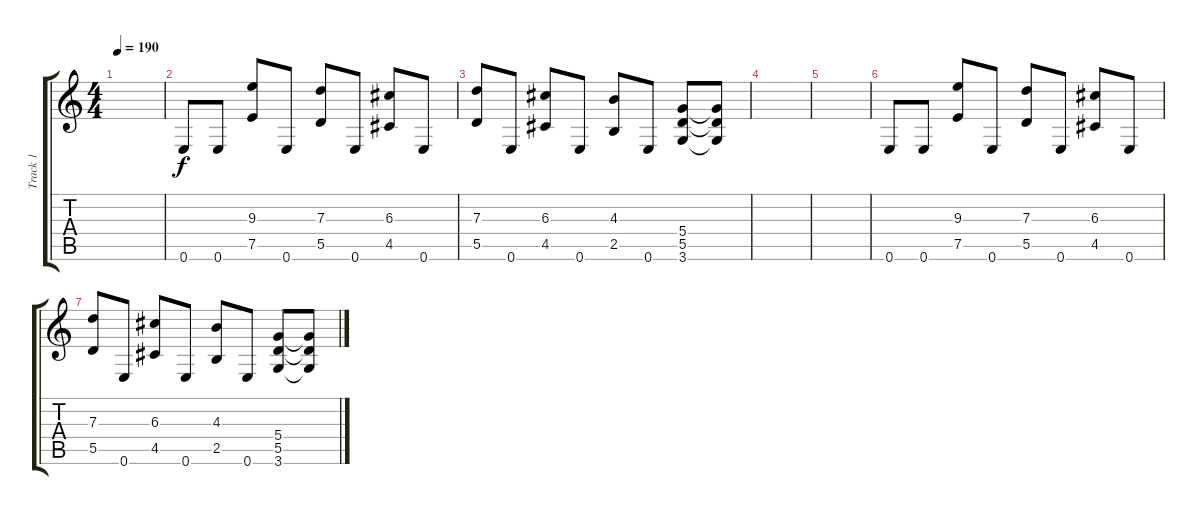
\track ("Track 1" "Track 1") {instrument acousticguitarsteel}
\staff {score tabs}
\tuning (E4 B3 G3 D3 A2 E2) {hide}
\ts (4 4)
\tempo 190
\clef g2
\ks c
|
0.6.8 0.6.8 (9.3 7.5).8 0.6.8 (7.3 5.5).8 0.6.8 (6.3 4.5).8 0.6.8 |
(7.3 5.5).8 0.6.8 (6.3 4.5).8 0.6.8 (4.3 2.5).8 0.6.8 (5.4 5.5 3.6).8 (5.4{t} 5.5{t} 3.6{t}).8 |
|
|
0.6.8 0.6.8 (9.3 7.5).8 0.6.8 (7.3 5.5).8 0.6.8 (6.3 4.5).8 0.6.8 |
(7.3 5.5).8 0.6.8 (6.3 4.5).8 0.6.8 (4.3 2.5).8 0.6.8 (5.4 5.5 3.6).8 (5.4{t} 5.5{t} 3.6{t}).8
